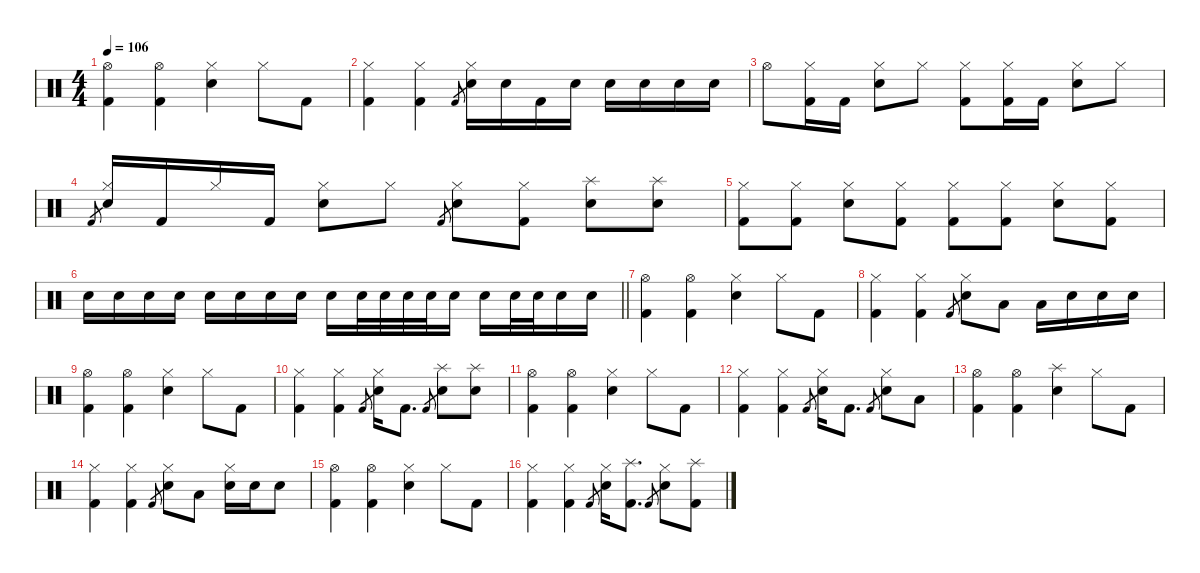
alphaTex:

\defaultSystemsLayout 4
\hideDynamics
\bracketExtendMode nobrackets
\singleTrackTrackNamePolicy hidden
\multiTrackTrackNamePolicy hidden
\otherSystemsTrackNameOrientation horizontal
\track ("Lars Ulrich" "drm.") {instrument percussion}
\staff {score}
\articulation defaults
\ts (4 4)
\tempo 106
\clef neutral
\ks c
("Hi-Hat (open)" "Kick (hit) 2").4{dy f beam Down} ("Hi-Hat (open)" "Kick (hit) 2").4{beam Down} ("Hi-Hat (closed)" "Snare (hit) 2").4{beam Down} "Hi-Hat (closed)".8{beam Down} "Kick (hit) 2".8{beam Down} |
("Hi-Hat (closed)" "Kick (hit) 2").4{beam Down} ("Hi-Hat (closed)" "Kick (hit) 2").4{beam Down} "Kick (hit) 2".8{gr dy mf beam Up} ("Hi-Hat (closed)" "Snare (hit) 2").16{dy f beam Down} "Snare (hit) 2".16{beam Down} "Kick (hit) 2".16{beam Down} "Snare (hit) 2".16{beam Down} "Snare (hit) 2".16{beam Down} "Snare (hit) 2".16{beam Down} "Snare (hit) 2".16{beam Down} "Snare (hit) 2".16{beam Down} |
"Hi-Hat (open)".8{beam Down} ("Hi-Hat (closed)" "Kick (hit) 2").16{beam Down} "Kick (hit) 2".16{beam Down} ("Hi-Hat (closed)" "Snare (hit) 2").8{beam Down} "Hi-Hat (closed)".8{beam Down} ("Hi-Hat (closed)" "Kick (hit) 2").8{beam Down} ("Hi-Hat (closed)" "Kick (hit) 2").16{beam Down} "Kick (hit) 2".16{beam Down} ("Hi-Hat (closed)" "Snare (hit) 2").8{beam Down} "Hi-Hat (closed)".8{beam Down} |
"Kick (hit) 2".8{gr dy mf beam Up} ("Hi-Hat (closed)" "Snare (hit) 2").16{dy f beam Up} "Kick (hit) 2".16{beam Up} "Hi-Hat (closed)".16{beam Up} "Kick (hit) 2".16{beam Up} ("Hi-Hat (closed)" "Snare (hit) 2").8{beam Down} "Hi-Hat (closed)".8{beam Down} "Kick (hit) 2".8{gr dy mf beam Up} ("Hi-Hat (closed)" "Snare (hit) 2").8{dy f beam Down} ("Hi-Hat (closed)" "Kick (hit) 2").8{beam Down} ("Splash (hit)" "Snare (hit) 2").8{dy fff beam Down} ("Splash (hit)" "Snare (hit) 2").8{beam Down} |
("Hi-Hat (closed)" "Kick (hit) 2").8{dy f beam Down} ("Hi-Hat (closed)" "Kick (hit) 2").8{beam Down} ("Hi-Hat (closed)" "Snare (hit) 2").8{beam Down} ("Hi-Hat (closed)" "Kick (hit) 2").8{beam Down} ("Hi-Hat (closed)" "Kick (hit) 2").8{beam Down} ("Hi-Hat (closed)" "Kick (hit) 2").8{beam Down} ("Hi-Hat (closed)" "Snare (hit) 2").8{beam Down} ("Hi-Hat (closed)" "Kick (hit) 2").8{beam Down} |
\barLineRight lightlight "Snare (hit) 2".16{dy pp beam Down} "Snare (hit) 2".16{beam Down} "Snare (hit) 2".16{dy p beam Down} "Snare (hit) 2".16{beam Down} "Snare (hit) 2".16{dy mp beam Down} "Snare (hit) 2".16{beam Down} "Snare (hit) 2".16{dy mf beam Down} "Snare (hit) 2".16{beam Down} "Snare (hit) 2".16{dy f beam Down} "Snare (hit) 2".32{beam Down} "Snare (hit) 2".32{beam Down} "Snare (hit) 2".32{beam Down} "Snare (hit) 2".32{beam Down} "Snare (hit) 2".16{beam Down} "Snare (hit) 2".16{beam Down} "Snare (hit) 2".32{beam Down} "Snare (hit) 2".32{beam Down} "Snare (hit) 2".16{beam Down} "Snare (hit) 2".16{beam Down}
|
("Hi-Hat (open)" "Kick (hit) 2").4{beam Down} ("Hi-Hat (open)" "Kick (hit) 2").4{beam Down} ("Hi-Hat (closed)" "Snare (hit) 2").4{beam Down} "Hi-Hat (closed)".8{beam Down} "Kick (hit) 2".8{beam Down} |
("Hi-Hat (closed)" "Kick (hit) 2").4{beam Down} ("Hi-Hat (closed)" "Kick (hit) 2").4{beam Down} "Kick (hit) 2".8{gr dy mf beam Up} ("Hi-Hat (closed)" "Snare (hit) 2").8{dy f beam Down} "Low Tom (hit)".8{beam Down} "Low Tom (hit)".16{beam Down} "Snare (hit) 2".16{beam Down} "Snare (hit) 2".16{beam Down} "Snare (hit) 2".16{beam Down} |
("Hi-Hat (open)" "Kick (hit) 2").4{beam Down} ("Hi-Hat (open)" "Kick (hit) 2").4{beam Down} ("Hi-Hat (closed)" "Snare (hit) 2").4{beam Down} "Hi-Hat (closed)".8{beam Down} "Kick (hit) 2".8{beam Down} |
("Hi-Hat (closed)" "Kick (hit) 2").4{beam Down} ("Hi-Hat (closed)" "Kick (hit) 2").4{beam Down} "Kick (hit) 2".8{gr dy mf beam Up} ("Hi-Hat (closed)" "Snare (hit) 2").16{dy f beam Down} "Kick (hit) 2".8{d beam Down} "Kick (hit) 2".8{gr dy mf beam Up} ("Splash (hit)" "Snare (hit) 2").8{dy fff beam Down} ("Splash (hit)" "Snare (hit) 2").8{beam Down} |
("Hi-Hat (open)" "Kick (hit) 2").4{dy f beam Down} ("Hi-Hat (open)" "Kick (hit) 2").4{beam Down} ("Hi-Hat (closed)" "Snare (hit) 2").4{beam Down} "Hi-Hat (closed)".8{beam Down} "Kick (hit) 2".8{beam Down} |
("Hi-Hat (closed)" "Kick (hit) 2").4{beam Down} ("Hi-Hat (closed)" "Kick (hit) 2").4{beam Down} "Kick (hit) 2".8{gr dy mf beam Up} ("Hi-Hat (closed)" "Snare (hit) 2").16{dy f beam Down} "Kick (hit) 2".8{d beam Down} "Kick (hit) 2".8{gr dy mf beam Up} ("Hi-Hat (closed)" "Snare (hit) 2").8{dy f beam Down} "Low Tom (hit)".8{beam Down} |
("Hi-Hat (open)" "Kick (hit) 2").4{beam Down} ("Hi-Hat (open)" "Kick (hit) 2").4{beam Down} ("Splash (hit)" "Snare (hit) 2").4{dy fff beam Down} "Hi-Hat (closed)".8{dy f beam Down} "Kick (hit) 2".8{beam Down} |
("Hi-Hat (closed)" "Kick (hit) 2").4{beam Down} ("Hi-Hat (closed)" "Kick (hit) 2").4{beam Down} "Kick (hit) 2".8{gr dy mf beam Up} ("Hi-Hat (closed)" "Snare (hit) 2").8{dy f beam Down} "Low Tom (hit)".8{beam Down} ("Hi-Hat (closed)" "Snare (hit) 2").16{beam Down} "Snare (hit) 2".16{beam Down} "Snare (hit) 2".8{beam Down} |
("Hi-Hat (open)" "Kick (hit) 2").4{beam Down} ("Hi-Hat (open)" "Kick (hit) 2").4{beam Down} ("Hi-Hat (closed)" "Snare (hit) 2").4{beam Down} "Hi-Hat (closed)".8{beam Down} "Kick (hit) 2".8{beam Down} |
("Hi-Hat (closed)" "Kick (hit) 2").4{beam Down} ("Hi-Hat (closed)" "Kick (hit) 2").4{beam Down} "Kick (hit) 2".8{gr dy mf beam Up} ("Hi-Hat (closed)" "Snare (hit) 2").16{dy f beam Down} ("Splash (hit)" "Kick (hit) 2").8{d dy fff beam Down} "Kick (hit) 2".8{gr dy mf beam Up} ("Hi-Hat (closed)" "Snare (hit) 2").8{dy f beam Down} ("Splash (hit)" "Kick (hit) 2").8{dy fff beam Down}
